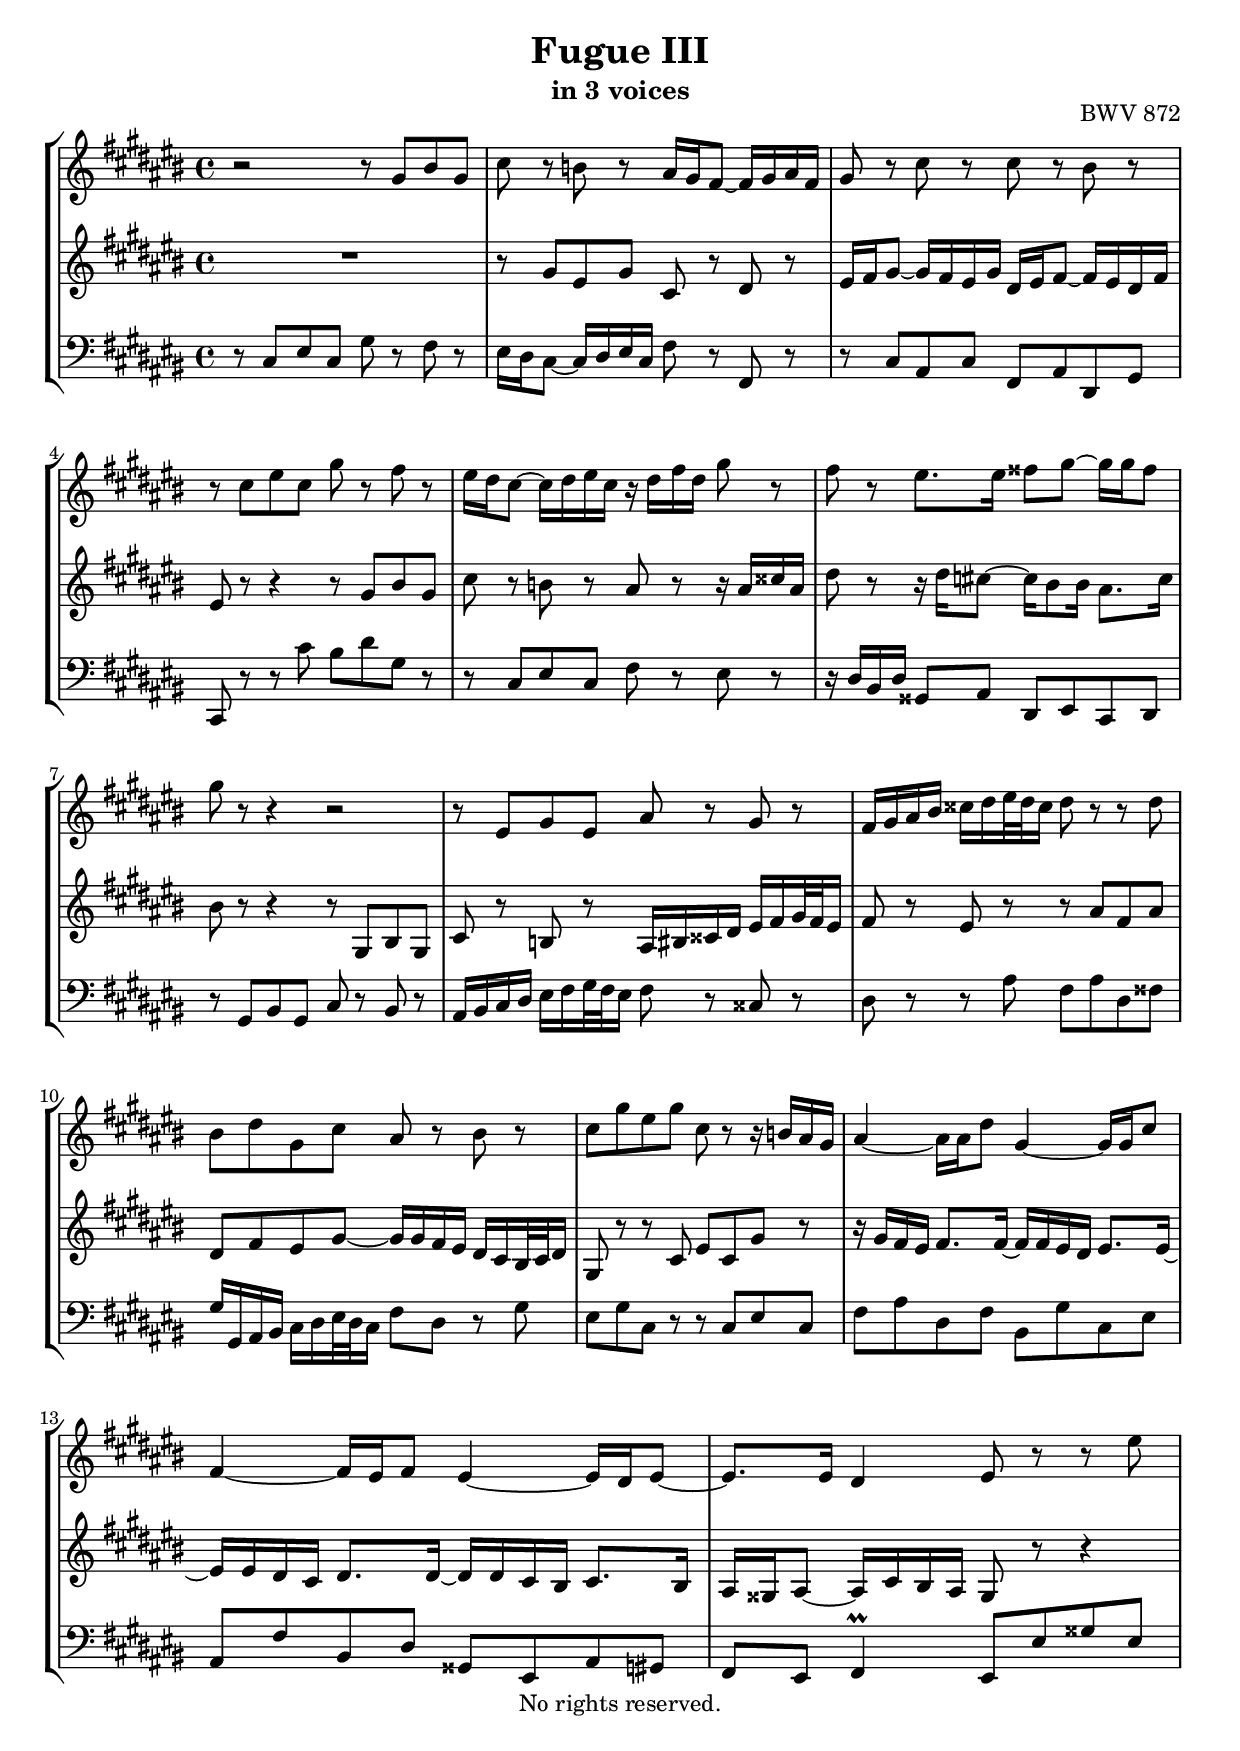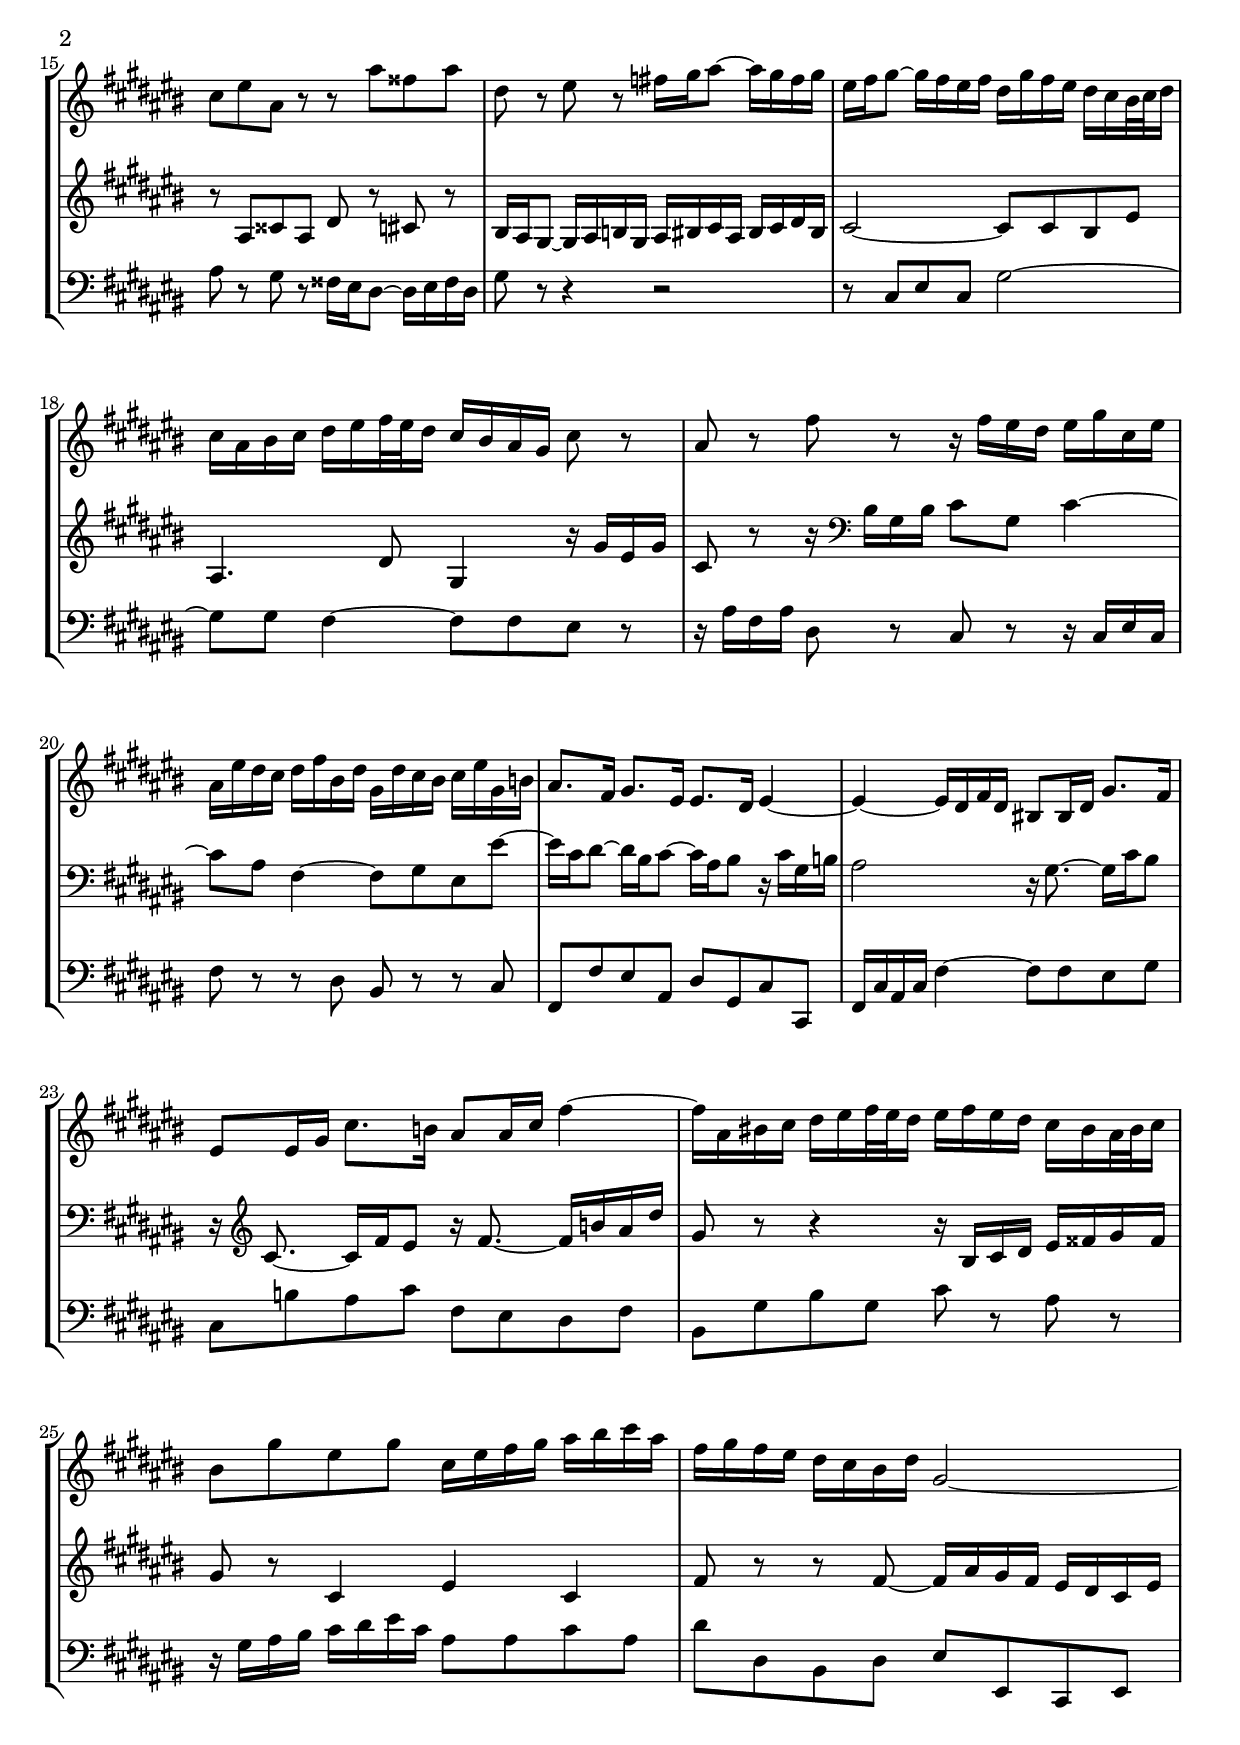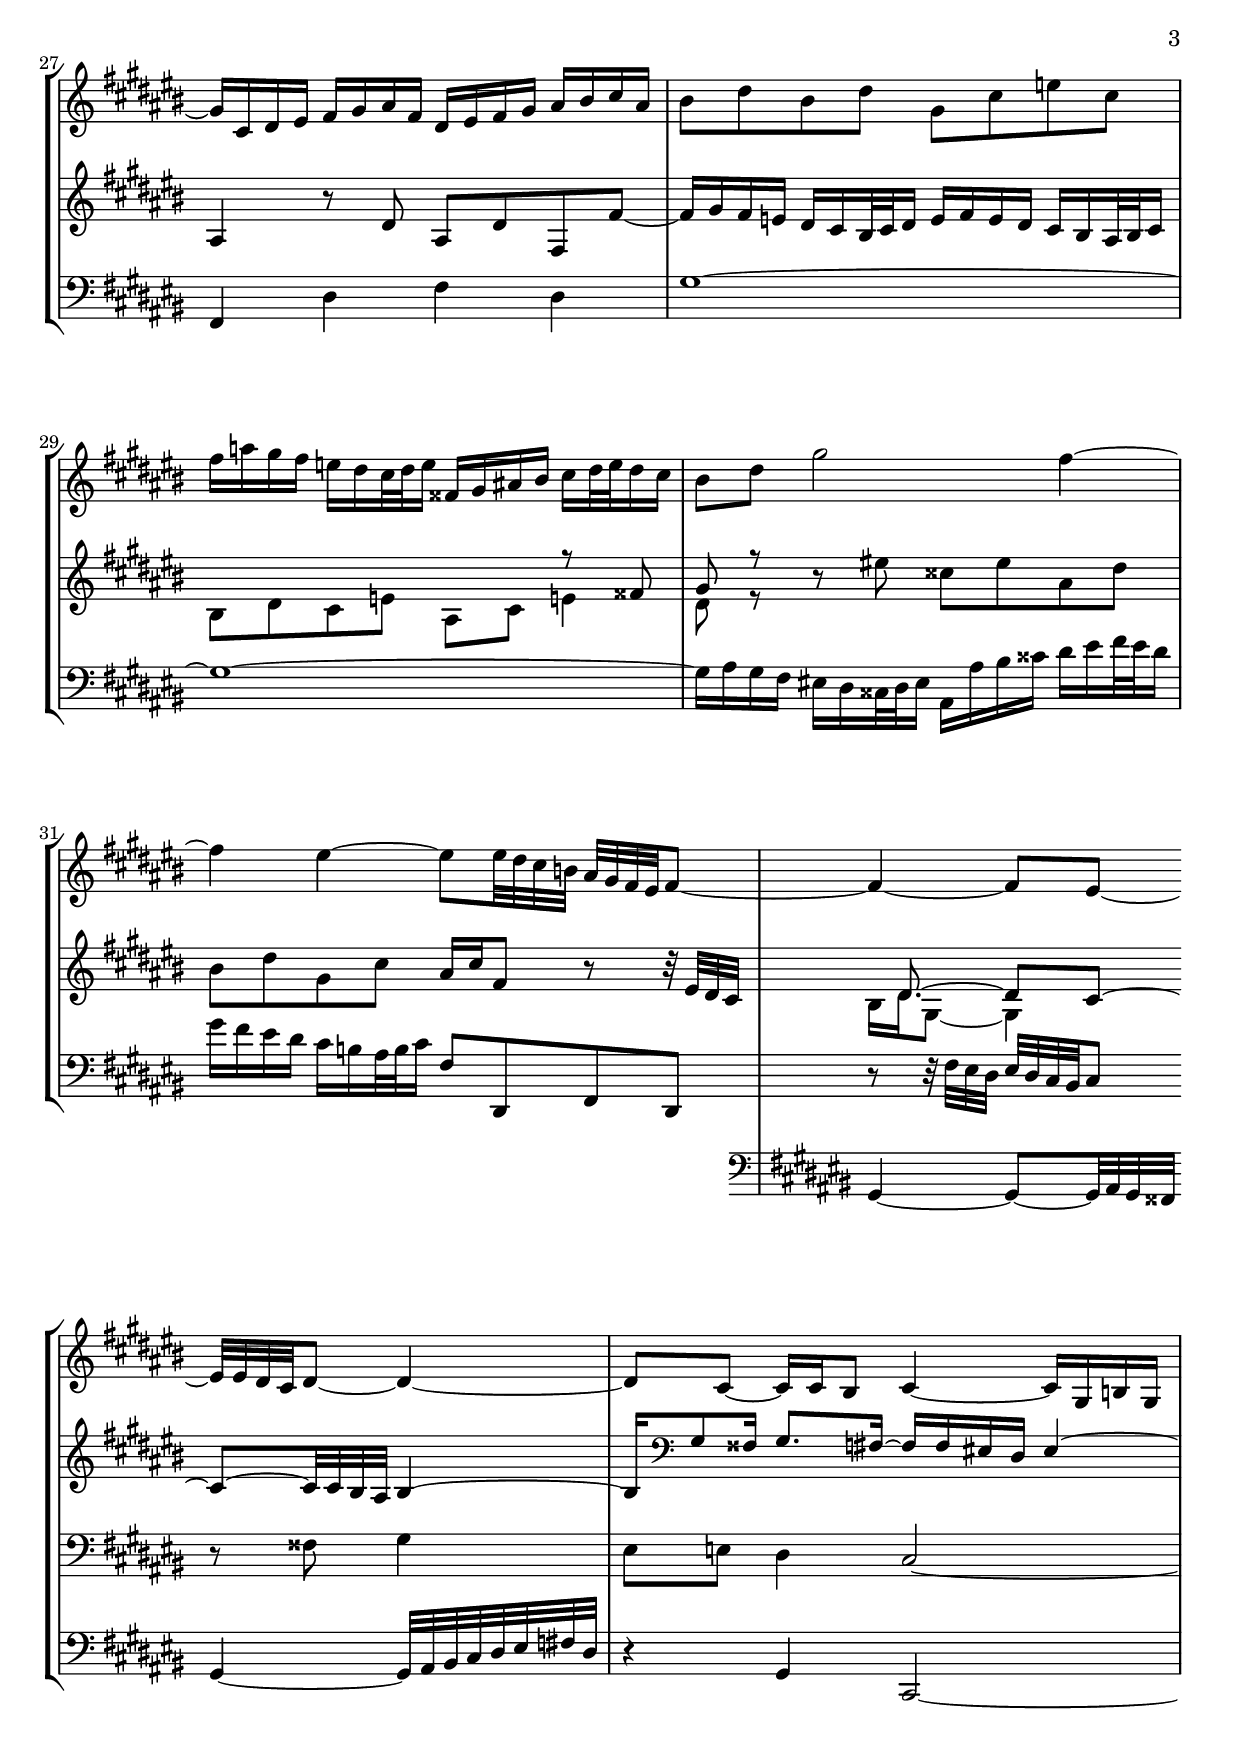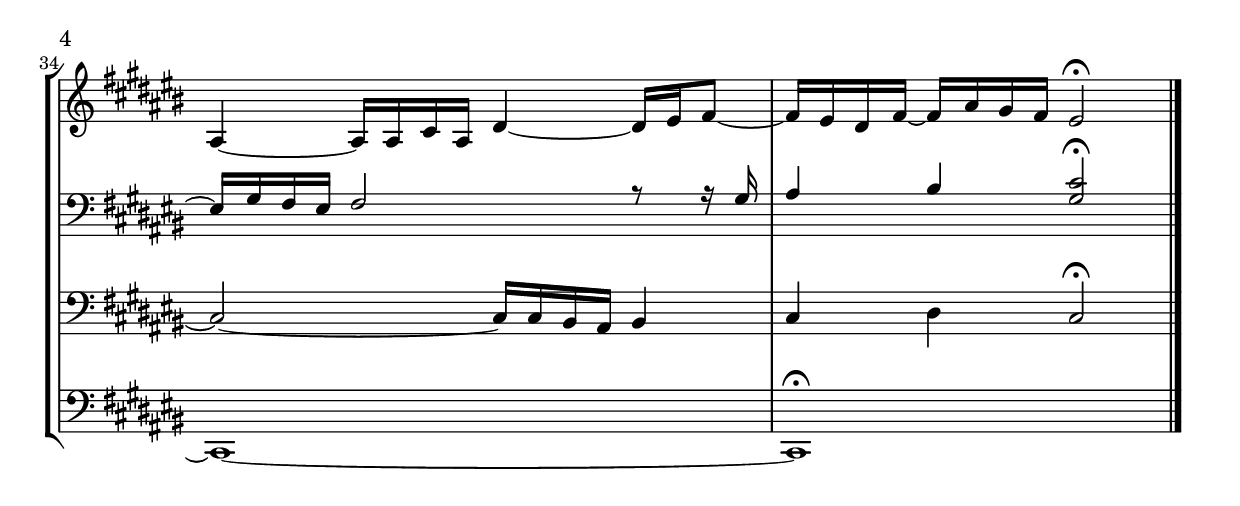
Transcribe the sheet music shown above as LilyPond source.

\version "2.18.2"

%This edition was prepared and typeset by Kyle Rother using the 1866 Breitkopf & Härtel Bach-Gesellschaft Ausgabe as primary source. 
%Reference was made to both the Henle and Bärenreiter urtext editions, as well as the critical and scholarly commentary of Alfred Dürr, however the final expression is in all cases that of the composer or present editor.
%This edition is in the public domain, and the editor does not claim any rights in the content.

\header {
  title = "Fugue III"
  subtitle = "in 3 voices"
  opus = "BWV 872"
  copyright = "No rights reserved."
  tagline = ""
}

global = {
  \key cis \major
  \time 4/4
}

soprano = \relative c'' {
  \global
  
  r2 r8 gis bis gis | % m. 1
  cis8 r b! r ais16 gis fis8~ fis16 gis ais fis | % m. 2
  gis8 r cis r cis r bis r | % m. 3
  r8 cis eis cis gis' r fis r | % m. 4
  eis16 dis cis8~ cis16 dis eis cis r dis fis dis gis8 r | % m. 5
  fis8 r eis8. eis16 fisis8 gis~ gis16 gis fisis8 | % m. 6
  gis8 r r4 r2 | % m. 7
  r8 eis, gis eis ais r gis r | % m. 8
  fis16 gis ais bis cisis dis eis32 dis cisis16 dis8 r r dis | % m. 9
  bis8 dis gis, cis ais r bis r | % m. 10
  cis8 gis' eis gis cis, r r16 b! ais gis | % m. 11
  ais4~ ais16 ais dis8 gis,4~ gis16 gis cis8 | % m. 12
  fis,4~ fis16 eis fis8 eis4~ eis16 dis eis8~ | % m. 13
  eis8. eis16 dis4 eis8 r r eis' \break | % m. 14
  cis eis ais, r r ais' fisis ais | % m. 15
  dis,8 r eis r \once \override Accidental #'restore-first = ##t fis!16 gis ais8~ ais16 gis fis gis | % m. 16
  eis16 fis gis8~ gis16 fis eis fis dis gis fis eis dis cis bis32 cis dis16 | % m. 17
  cis16 ais bis cis dis eis fis32 eis dis16 cis bis ais gis cis8 r | % m. 18
  ais8 r fis' r r16 fis eis dis eis gis cis, eis | % m. 19
  ais,16 eis' dis cis dis fis bis, dis gis, dis' cis bis cis eis gis, b! | % m. 20
  ais8. fis16 gis8. eis16 eis8. dis16 eis4~ | % m. 21
  eis4~ eis16 dis fis dis bis!8 bis16 dis gis8. fis16 \break | % m. 22
  eis8 eis16 gis cis8. b!16 ais8 ais16 cis fis4~ | % m. 23
  fis16 ais, bis! cis dis eis fis32 eis dis16 eis fis eis dis cis bis ais32 bis cis16 | % m. 24
  bis8 gis' eis gis cis,16 eis fis gis ais bis cis ais | % m. 25
  fis16 gis fis eis dis cis bis dis gis,2~ | % m. 26
  gis16 cis, dis eis fis gis ais fis dis eis fis gis ais bis cis ais | % m. 27
  bis8 dis bis dis  gis, cis e! cis | % m. 28
  fis16 a! gis fis e! dis cis32 dis e16 fisis, gis ais! bis cis dis32 e dis16 cis | % m. 29
  bis8 dis gis2 fis4~ | % m. 30
  fis4 eis~ eis8 eis32 dis cis b! ais gis fis eis fis8~ | % m. 31
  fis4~ fis8 eis~ \bar "" \break eis32 eis dis cis dis8~ dis4~ | % m. 32
  dis8 cis~ cis16 cis bis8 cis4~ cis16 gis b! gis | % m. 33
  ais4~ ais16 ais cis ais dis4~ dis16 eis fis8~ | % m. 34
  fis16 eis dis fis~ fis ais gis fis eis2 \fermata \bar "|." | % m. 35
   
}

mezzo = \relative c'' {
  \global
  \mergeDifferentlyDottedOn
  
  R1 | % m. 1
  r8 gis eis gis cis, r dis r | % m. 2
  eis16 fis gis8~ gis16 fis eis gis dis eis fis8~ fis16 eis dis fis | % m. 3
  eis8 r r4 r8 gis bis gis | % m. 4
  cis8 r b! r ais r r16 ais cisis ais | % m. 5
  dis8 r r16 dis \once \override Accidental #'restore-first = ##t cis!8~ cis16 bis8 bis16 ais8. cis16 | % m. 6
  bis8 r r4 r8 gis, bis gis | % m. 7
  cis8 r b! r ais16 bis cisis dis eis fis gis32 fis eis16 | % m. 8
  fis8 r eis r r ais fis ais | % m. 9
  dis,8 fis eis gis~ gis16 gis fis eis dis cis bis32 cis dis16 | % m. 10
  gis,8 r r cis eis cis gis' r | % m. 11
  r16 gis fis eis fis8. fis16~ fis fis eis dis eis8. eis16~ | % m. 12
  eis16 eis dis cis dis8. dis16~ dis dis cis bis cis8. bis16 | % m. 13
  ais16 gisis ais8~ ais16 cis bis ais gisis8 r r4 | % m. 14
  r8 ais cisis ais dis r cis! r | % m. 15
  bis16 ais gis8~ gis16 ais b! gis ais bis cis ais bis cis dis bis | % m. 16
  cis2~ cis8 cis bis eis | % m. 17
  ais,4. dis8 gis,4 r16 gis' eis gis | % m. 18
  cis,8 r r16 \clef bass bis gis bis cis8 gis cis4~ | % m. 19
  cis8 ais fis4~ fis8 gis eis eis'~ | % m. 20
  eis16 cis dis8~ dis16 bis cis8~ cis16 ais bis8 r16 cis gis b! | % m. 21
  ais2 r16 gis8.~ gis16 cis bis8 | % m. 22
  r16 \clef treble cis8.~ cis16 fis eis8 r16 fis8.~ fis16 b! ais dis | % m. 23
  gis,8 r r4 r16 bis, cis dis eis fisis gis fisis | % m. 24
  gis8 r cis,4 eis cis | % m. 25
  fis8 r r fis~ fis16 ais gis fis eis dis cis eis | % m. 26
  ais,4 r8 dis ais dis fis, fis'~ | % m. 27
  fis16 gis fis e! dis cis bis32 cis dis16 e fis e dis cis bis ais32 bis cis16 | % m. 28
  <<
    { s2. r8 fisis! | gis8 r }
    \\
    { bis,8 dis cis e! ais, cis e!4 | dis8 r }
  >> % mm. 29-30/1
  r8 eis'! cisis eis ais, dis | % m. 30/2-
  bis8 dis gis, cis ais16 cis fis,8 r r32 eis dis cis | % m. 31
  <<
    { s16 dis8.~ dis8 cis~ cis~ cis32 cis bis ais bis4~ | 
      bis16 \clef bass gis8 fisis16 gis8. fis!16~ fis fis eis! dis eis4~ | 
      eis16 gis fis eis fis2 r8 r16 gis | 
      ais4 bis <gis cis>2 \fermata \bar "|."}
    \\
    { bis16 dis gis,8~ gis4 s2 | s1 | s1 | s1 }
  >> | % mm. 32-35
    
}

bass = \relative c {
  \global
  
  r8 cis eis cis gis' r fis r | % m. 1
  eis16 dis cis8~ cis16 dis eis cis fis8 r fis, r | % m. 2
  r8 cis' ais cis fis, ais dis, gis | % m. 3
  cis,8 r r cis'' bis dis gis, r | % m. 4
  r8 cis, eis cis fis r eis r | % m. 5
  r16 dis bis dis gisis,8 ais dis, eis cis dis | % m. 6
  r8 gis bis gis cis r bis r | % m. 7
  ais16 bis cis dis eis fis gis32 fis eis16 fis8 r cisis r | % m. 8
  dis8 r r ais' fis ais dis, fisis | % m. 9
  gis16 gis, ais bis cis dis eis32 dis cis16 fis8 dis r gis | % m. 10
  eis8 gis cis, r r cis eis cis | % m. 11
  fis8 ais dis, fis bis, gis' cis, eis | % m. 12
  ais,8 fis' bis, dis gisis, eis ais gis | % m. 13
  fis8 eis fis4 \prall eis8 eis' gisis eis | % m. 14
  ais8 r gis r fisis16 eis dis8~ dis16 eis fisis dis | % m. 15
  gis8 r r4 r2 | % m. 16
  r8 cis, eis cis gis'2~ | % m. 17
  gis8 gis fis4~ fis8 fis eis r | % m. 18
  r16 ais fis ais dis,8 r cis r r16 cis eis cis | % m. 19
  fis8 r r dis bis r r cis | % m. 20
  fis,8 fis' eis ais, dis gis, cis cis, | % m. 21
  fis16 cis' ais cis fis4~ fis8 fis eis gis | % m. 22
  cis,8 b'! ais cis fis, eis dis fis | % m. 23
  bis,8 gis' bis gis cis r ais r | % m. 24
  r16 gis ais bis cis dis eis cis ais8 ais cis ais | % m. 25
  dis8 dis, bis dis eis eis, cis eis | % m. 26
  fis4 dis' fis dis | % m. 27
  gis1~ | % m. 28
  gis1~ | % m. 29
  gis16 ais gis fis eis! dis cisis32 dis eis16 ais, ais' bis cisis dis eis fis32 eis dis16 | % m. 30
  gis16 fis eis dis cis b! ais32 b cis16 fis,8 dis, fis dis | % m. 31
  <<
    { r8 r32 fis'32 eis dis eis dis cis bis cis8 r fisis8 gis4 | 
      eis8 e! dis4 cis2~ | 
      cis2~ cis16 cis bis ais bis4 |
      cis4 dis cis2 \fermata }
    \new Staff \with {
      \remove "Time_signature_engraver"
      alignBelowContext = #"bass"
      \clef bass
  } { \key cis \major 
      gis4~ gis8~ gis32 ais gis fisis gis4~ gis32 ais bis cis dis eis \once \override Accidental #'restore-first = ##t fis! dis | 
      r4 gis, cis,2~ | 
      cis1~ | 
      cis1 \fermata \bar "|." }
    >>| % mm. 32-35
  
}

\paper {
  max-systems-per-page = 5
}

\score {
  \new StaffGroup
  <<
    \new Staff = "soprano" 
      \soprano
    
    \new Staff = "mezzo" 
      \mezzo
    
    \new Staff = "bass"
      { \clef bass \bass }
      
  >>
  
\midi {  }
  
\layout {
  indent = 0.0
  }

}
